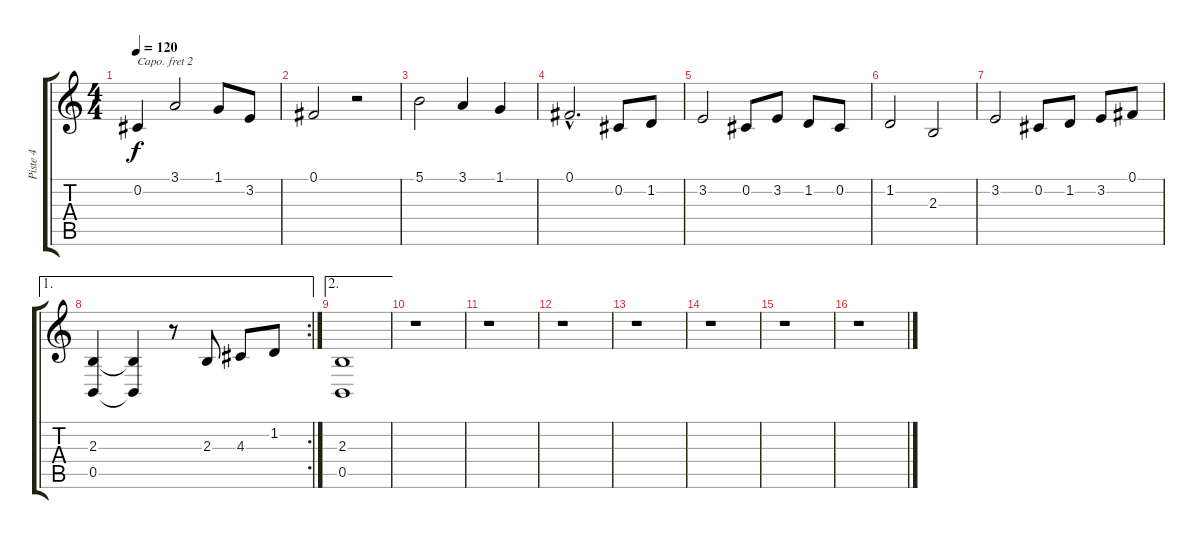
\track ("Piste 4" "Piste 4") {instrument accordion}
\staff {score tabs}
\capo 2
\tuning (E4 B3 G3 D3 A2 E2) {hide}
\ts (4 4)
\tempo 120
\clef g2
\ks c
0.2.4{dy f} 3.1.2 1.1.8 3.2.8 |
0.1.2 r.2 |
5.1.2 3.1.4 1.1.4 |
0.1{hac}.2{d} 0.2.8 1.2.8 |
3.2.2 0.2.8 3.2.8 1.2.8 0.2.8 |
1.2.2 2.3.2 |
3.2.2 0.2.8 1.2.8 3.2.8 0.1.8 |
\ae 1
\rc 2
(2.3 0.5).4 (2.3{t} 0.5{t}).4 r.8 2.3.8 4.3.8 1.2.8 |
\ae 2
(2.3 0.5).1 |
r.1 |
r.1 |
r.1 |
r.1 |
r.1 |
r.1 |
r.1
